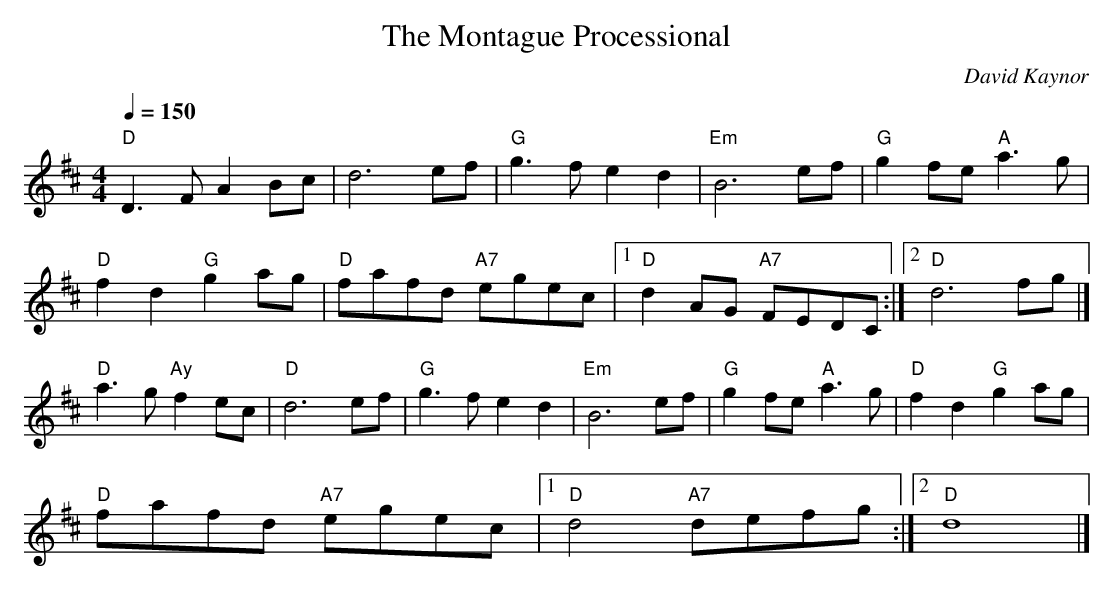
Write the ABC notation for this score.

X:1
T: Montague Processional, The
C: David Kaynor
M: 4/4
Q: 1/4=150
L: 1/8
K: D
"D"D3FA2Bc | d6 ef | "G"g3fe2d2 | "Em"B6 ef | "G"g2fe "A"a3 g|
"D"f2d2"G"g2ag | "D"fafd "A7"egec |[1 "D"d2 AG "A7"FEDC :|[2"D"d6 fg |]
"D"a3g"Ay"f2ec | "D"d6ef | "G"g3fe2d2 | "Em"B6ef | "G"g2fe"A"a3g |"D"f2d2"G"g2ag |
 "D"fafd "A7"egec |[1 "D"d4 "A7"defg :|[2 "D"d8 |]
